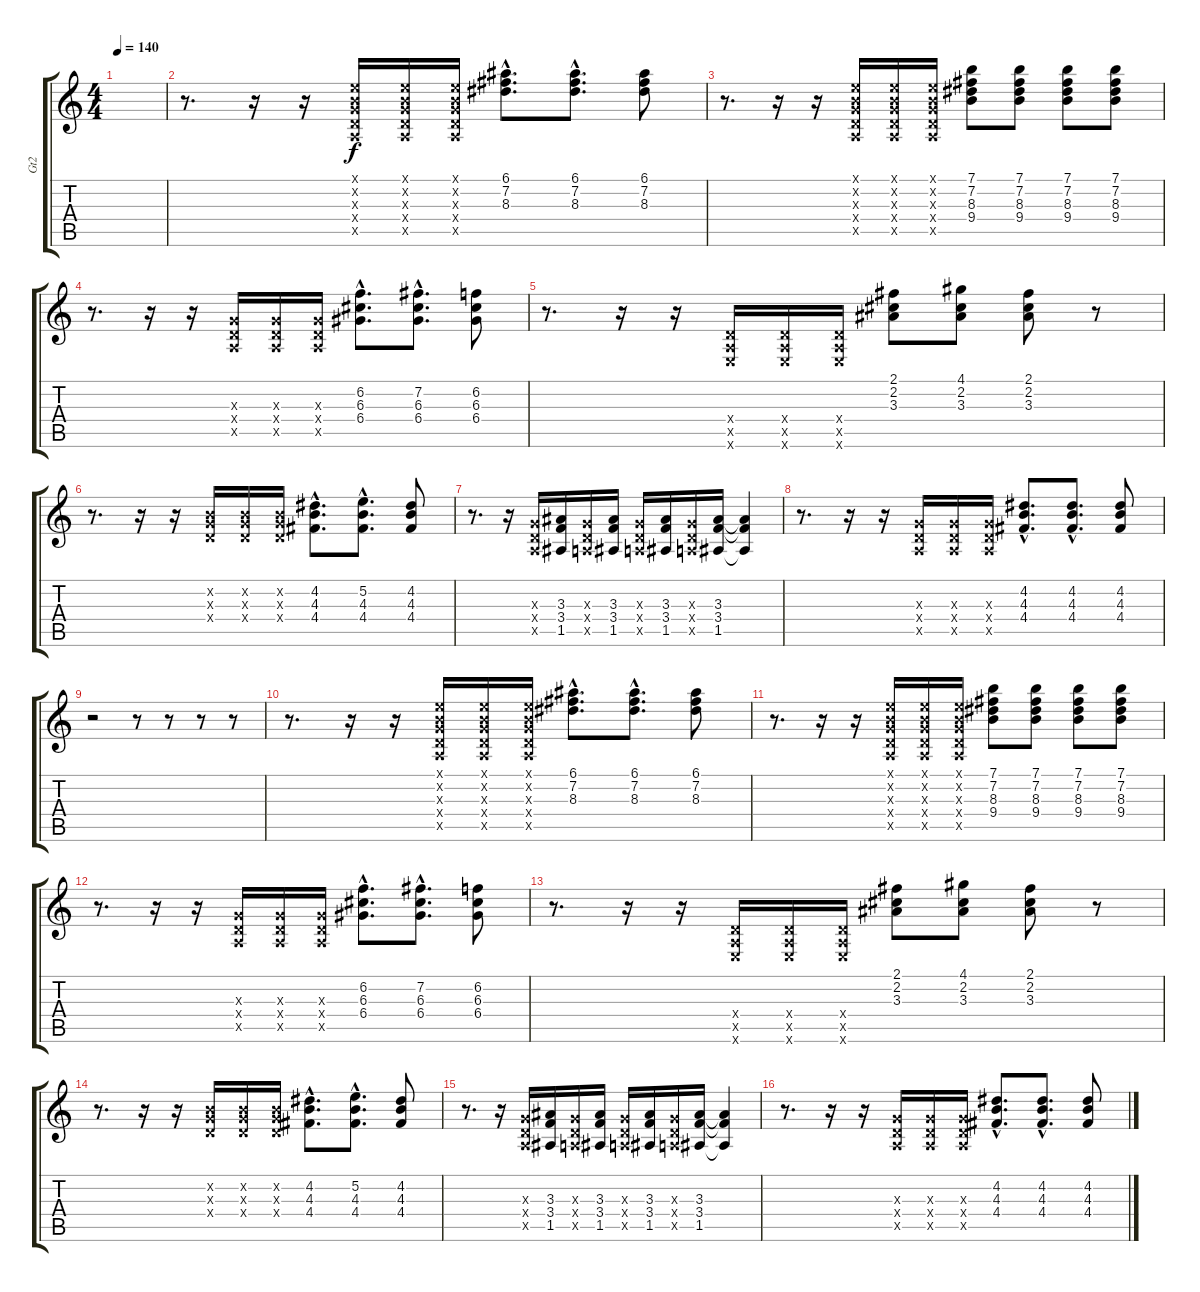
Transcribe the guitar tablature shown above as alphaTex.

\track ("Gt2" "Gt2") {instrument overdrivenguitar}
\staff {score tabs}
\tuning (E4 B3 G3 D3 A2 E2) {hide}
\ts (4 4)
\tempo 140
\clef g2
\ks c
|
r.8{d volume 7 balance 0} r.16 r.16 (0.1{x} 0.2{x} 0.3{x} 0.4{x} 0.5{x}).16 (0.1{x} 0.2{x} 0.3{x} 0.4{x} 0.5{x}).16 (0.1{x} 0.2{x} 0.3{x} 0.4{x} 0.5{x}).16 (6.1{hac} 7.2{hac} 8.3{hac}).8{d} (6.1{hac} 7.2{hac} 8.3{hac}).8{d} (6.1 7.2 8.3).8 |
r.8{d} r.16 r.16 (0.1{x} 0.2{x} 0.3{x} 0.4{x} 0.5{x}).16 (0.1{x} 0.2{x} 0.3{x} 0.4{x} 0.5{x}).16 (0.1{x} 0.2{x} 0.3{x} 0.4{x} 0.5{x}).16 (7.1 7.2 8.3 9.4).8 (7.1 7.2 8.3 9.4).8 (7.1 7.2 8.3 9.4).8 (7.1 7.2 8.3 9.4).8 |
r.8{d} r.16 r.16 (0.3{x} 0.4{x} 0.5{x}).16 (0.3{x} 0.4{x} 0.5{x}).16 (0.3{x} 0.4{x} 0.5{x}).16 (6.2{hac} 6.3{hac} 6.4{hac}).8{d} (7.2{hac} 6.3{hac} 6.4{hac}).8{d} (6.2 6.3 6.4).8 |
r.8{d} r.16 r.16 (0.4{x} 0.5{x} 0.6{x}).16 (0.4{x} 0.5{x} 0.6{x}).16 (0.4{x} 0.5{x} 0.6{x}).16 (2.1 2.2 3.3).8 (4.1 2.2 3.3).8 (2.1 2.2 3.3).8 r.8 |
r.8{d} r.16 r.16 (0.2{x} 0.3{x} 0.4{x}).16 (0.2{x} 0.3{x} 0.4{x}).16 (0.2{x} 0.3{x} 0.4{x}).16 (4.2{hac} 4.3{hac} 4.4{hac}).8{d} (5.2{hac} 4.3{hac} 4.4{hac}).8{d} (4.2 4.3 4.4).8 |
r.8{d} r.16 (0.3{x} 0.4{x} 0.5{x}).16 (3.3 3.4 1.5).16 (0.3{x} 0.4{x} 0.5{x}).16 (3.3 3.4 1.5).16 (0.3{x} 0.4{x} 0.5{x}).16 (3.3 3.4 1.5).16 (0.3{x} 0.4{x} 0.5{x}).16 (3.3 3.4 1.5).16 (3.3{t} 3.4{t} 1.5{t}).4 |
r.8{d} r.16 r.16 (0.3{x} 0.4{x} 0.5{x}).16 (0.3{x} 0.4{x} 0.5{x}).16 (0.3{x} 0.4{x} 0.5{x}).16 (4.2{hac} 4.3{hac} 4.4{hac}).8{d} (4.2{hac} 4.3{hac} 4.4{hac}).8{d} (4.2 4.3 4.4).8 |
r.2 r.8 r.8 r.8 r.8 |
r.8{d} r.16 r.16 (0.1{x} 0.2{x} 0.3{x} 0.4{x} 0.5{x}).16 (0.1{x} 0.2{x} 0.3{x} 0.4{x} 0.5{x}).16 (0.1{x} 0.2{x} 0.3{x} 0.4{x} 0.5{x}).16 (6.1{hac} 7.2{hac} 8.3{hac}).8{d} (6.1{hac} 7.2{hac} 8.3{hac}).8{d} (6.1 7.2 8.3).8 |
r.8{d} r.16 r.16 (0.1{x} 0.2{x} 0.3{x} 0.4{x} 0.5{x}).16 (0.1{x} 0.2{x} 0.3{x} 0.4{x} 0.5{x}).16 (0.1{x} 0.2{x} 0.3{x} 0.4{x} 0.5{x}).16 (7.1 7.2 8.3 9.4).8 (7.1 7.2 8.3 9.4).8 (7.1 7.2 8.3 9.4).8 (7.1 7.2 8.3 9.4).8 |
r.8{d} r.16 r.16 (0.3{x} 0.4{x} 0.5{x}).16 (0.3{x} 0.4{x} 0.5{x}).16 (0.3{x} 0.4{x} 0.5{x}).16 (6.2{hac} 6.3{hac} 6.4{hac}).8{d} (7.2{hac} 6.3{hac} 6.4{hac}).8{d} (6.2 6.3 6.4).8 |
r.8{d} r.16 r.16 (0.4{x} 0.5{x} 0.6{x}).16 (0.4{x} 0.5{x} 0.6{x}).16 (0.4{x} 0.5{x} 0.6{x}).16 (2.1 2.2 3.3).8 (4.1 2.2 3.3).8 (2.1 2.2 3.3).8 r.8 |
r.8{d} r.16 r.16 (0.2{x} 0.3{x} 0.4{x}).16 (0.2{x} 0.3{x} 0.4{x}).16 (0.2{x} 0.3{x} 0.4{x}).16 (4.2{hac} 4.3{hac} 4.4{hac}).8{d} (5.2{hac} 4.3{hac} 4.4{hac}).8{d} (4.2 4.3 4.4).8 |
r.8{d} r.16 (0.3{x} 0.4{x} 0.5{x}).16 (3.3 3.4 1.5).16 (0.3{x} 0.4{x} 0.5{x}).16 (3.3 3.4 1.5).16 (0.3{x} 0.4{x} 0.5{x}).16 (3.3 3.4 1.5).16 (0.3{x} 0.4{x} 0.5{x}).16 (3.3 3.4 1.5).16 (3.3{t} 3.4{t} 1.5{t}).4 |
r.8{d} r.16 r.16 (0.3{x} 0.4{x} 0.5{x}).16 (0.3{x} 0.4{x} 0.5{x}).16 (0.3{x} 0.4{x} 0.5{x}).16 (4.2{hac} 4.3{hac} 4.4{hac}).8{d} (4.2{hac} 4.3{hac} 4.4{hac}).8{d} (4.2 4.3 4.4).8
